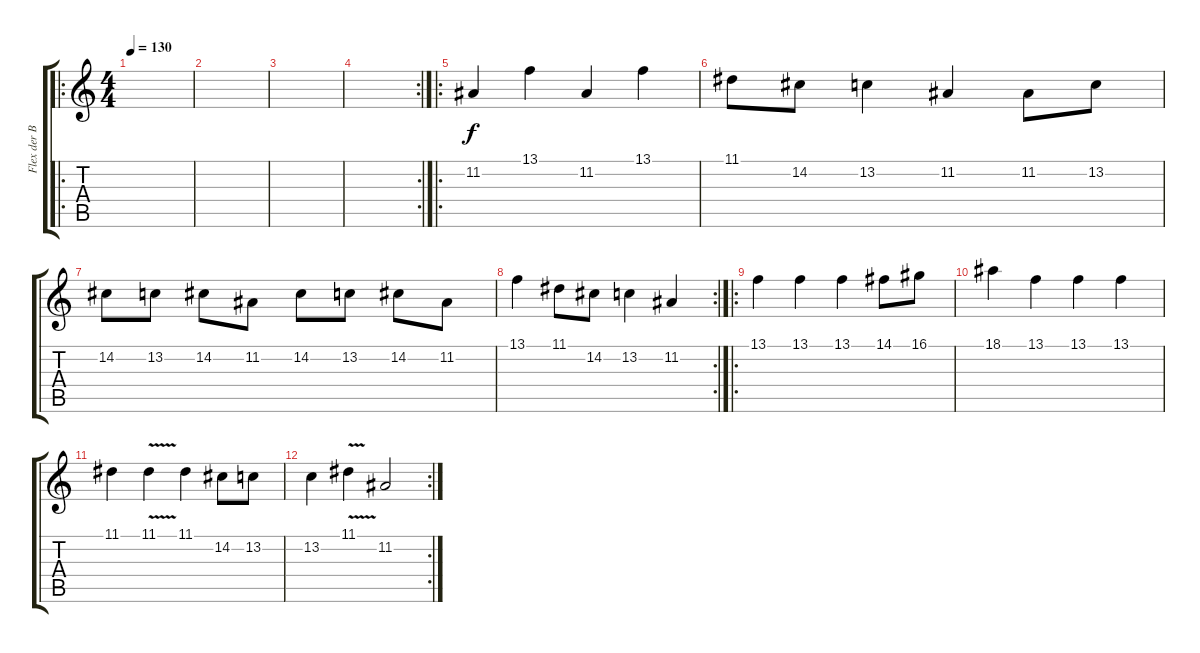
\track ("Flex der Biegsame" "Flex der B") {instrument bagpipe}
\staff {score tabs}
\tuning (E4 B3 G3 D3 A2 E2) {hide}
\ro
\ts (4 4)
\tempo 130
\clef g2
\ks c
|
|
|
\rc 2
|
\ro
11.2.4 13.1.4 11.2.4 13.1.4 |
11.1.8 14.2.8 13.2.4 11.2.4 11.2.8 13.2.8 |
14.2.8 13.2.8 14.2.8 11.2.8 14.2.8 13.2.8 14.2.8 11.2.8 |
\rc 2
13.1.4 11.1.8 14.2.8 13.2.4 11.2.4 |
\ro
13.1.4 13.1.4 13.1.4 14.1.8 16.1.8 |
18.1.4 13.1.4 13.1.4 13.1.4 |
11.1.4 11.1{v}.4 11.1.4 14.2.8 13.2.8 |
\rc 2
13.2.4 11.1{v}.4 11.2.2
